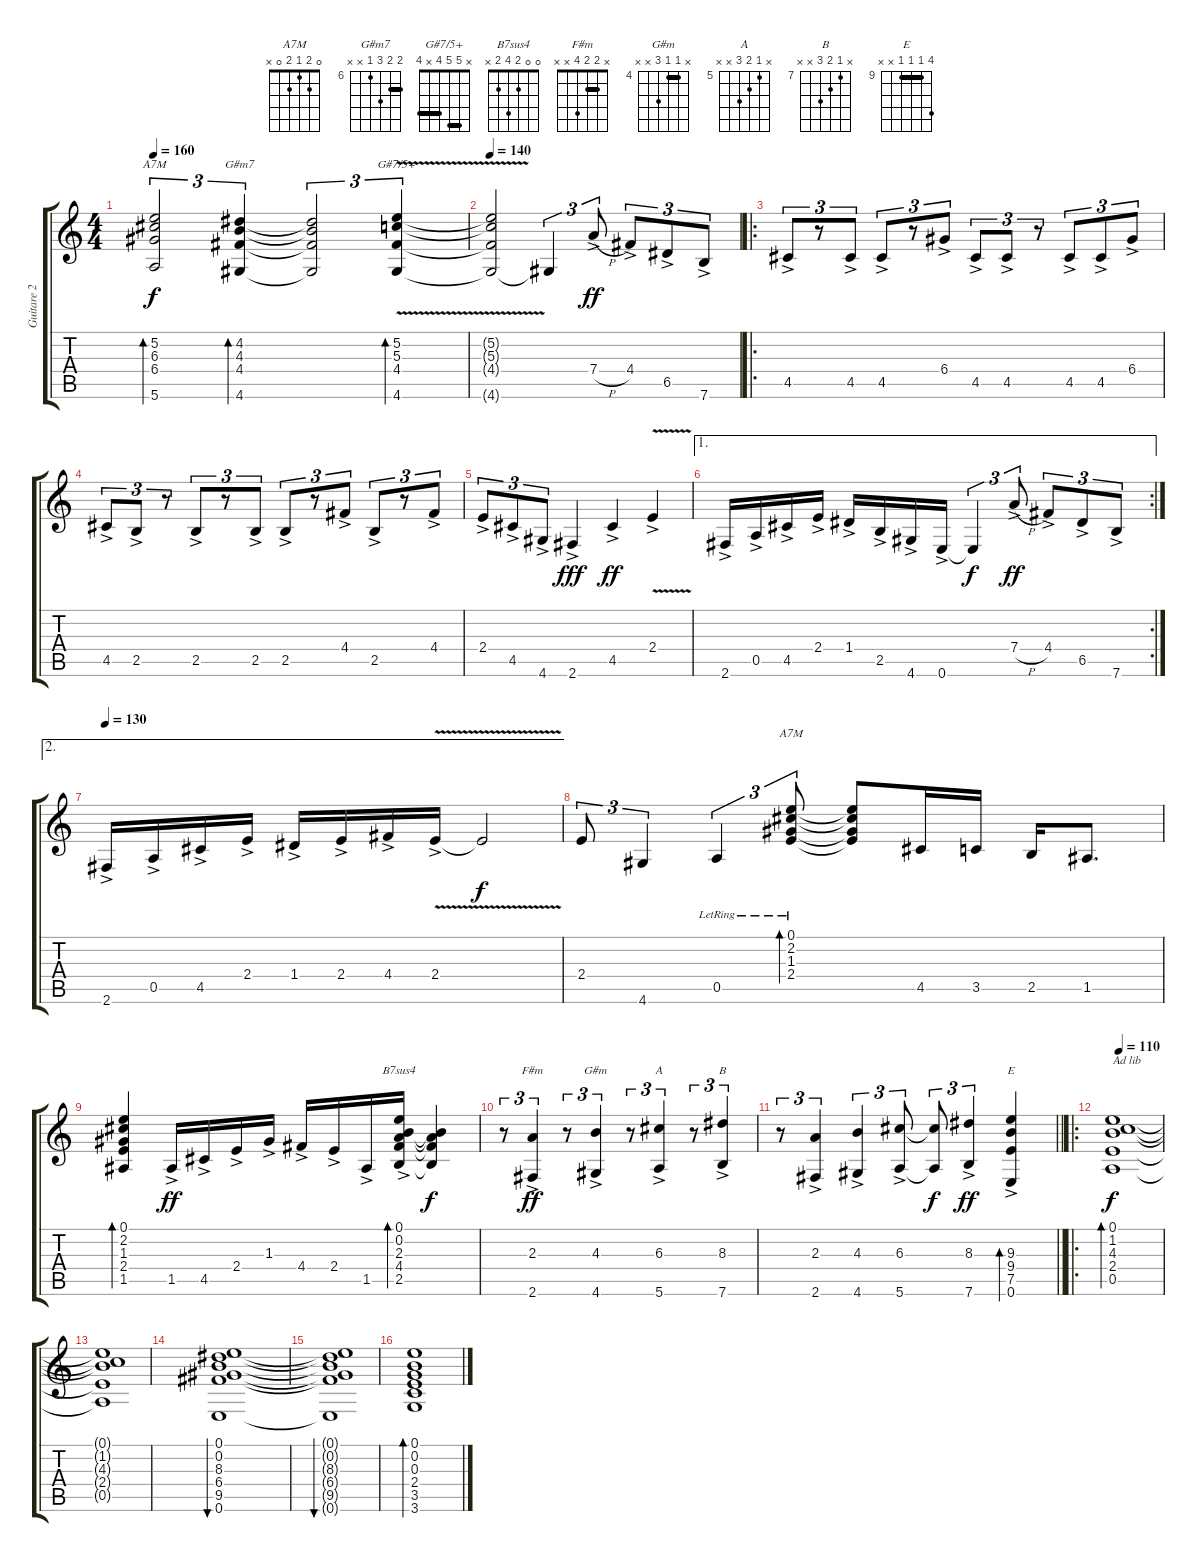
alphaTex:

\track ("Guitare 2" "Guitare 2") {instrument acousticguitarsteel}
\staff {score tabs}
\tuning (E4 B3 G3 D3 A2 E2) {hide}
\chord ("A7M" 9 9 9 7 x x) {firstfret 7 barre 9}
\chord ("G#m7" 7 7 8 6 x x) {firstfret 6 barre 7}
\chord ("G#7/5+" x 5 5 4 x 4) {barre (4 5)}
\chord ("A7M" 0 2 1 2 0 x)
\chord ("B7sus4" 0 0 2 4 2 x)
\chord ("F#m" x 2 2 4 x x) {barre 2}
\chord ("G#m" x 4 4 6 x x) {firstfret 4 barre 4}
\chord ("A" x 5 6 7 x x) {firstfret 5}
\chord ("B" x 7 8 9 x x) {firstfret 7}
\chord ("E" 12 9 9 9 x x) {firstfret 9 barre 9}
\ts (4 4)
\tempo 160
\clef g2
\ks c
(5.2 6.3 6.4 5.6).2{tu (3 2) bd 240 ch "A7M" dy f} (4.2 4.3 4.4 4.6).4{tu (3 2) bd 240 ch "G#m7"} (4.2{t} 4.3{t} 4.4{t} 4.6{t}).2{tu (3 2)} (5.2 5.3 4.4 4.6{v}).4{tu (3 2) bd 480 ch "G#7/5+"} |
\tempo 140
(5.2{t} 5.3{t} 4.4{t} 4.6{t}).2 4.6{t}.4{tu (3 2)} 7.4{h ac}.8{tu (3 2) dy ff} 4.4{ac}.8{tu (3 2)} 6.5{ac}.8{tu (3 2)} 7.6{ac}.8{tu (3 2)} |
\ro
4.5{ac}.8{tu (3 2)} r.8{tu (3 2)} 4.5{ac}.8{tu (3 2)} 4.5{ac}.8{tu (3 2)} r.8{tu (3 2)} 6.4{ac}.8{tu (3 2)} 4.5{ac}.8{tu (3 2)} 4.5{ac}.8{tu (3 2)} r.8{tu (3 2)} 4.5{ac}.8{tu (3 2)} 4.5{ac}.8{tu (3 2)} 6.4{ac}.8{tu (3 2)} |
4.5{ac}.8{tu (3 2)} 2.5{ac}.8{tu (3 2)} r.8{tu (3 2)} 2.5{ac}.8{tu (3 2)} r.8{tu (3 2)} 2.5{ac}.8{tu (3 2)} 2.5{ac}.8{tu (3 2)} r.8{tu (3 2)} 4.4{ac}.8{tu (3 2)} 2.5{ac}.8{tu (3 2)} r.8{tu (3 2)} 4.4{ac}.8{tu (3 2)} |
2.4{ac}.8{tu (3 2)} 4.5{ac}.8{tu (3 2)} 4.6{ac}.8{tu (3 2)} 2.6{ac}.4{dy fff} 4.5{ac}.4{dy ff} 2.4{v ac}.4 |
\ae 1
\rc 2
2.6{ac}.16 0.5{ac}.16 4.5{ac}.16 2.4{ac}.16 1.4{ac}.16 2.5{ac}.16 4.6{ac}.16 0.6{ac}.16 0.6{t}.4{tu (3 2) dy f} 7.4{h ac}.8{tu (3 2) dy ff} 4.4{ac}.8{tu (3 2)} 6.5{ac}.8{tu (3 2)} 7.6{ac}.8{tu (3 2)} |
\ae 2
\tempo 130
2.6{ac}.16 0.5{ac}.16 4.5{ac}.16 2.4{ac}.16 1.4{ac}.16 2.4{ac}.16 4.4{ac}.16 2.4{v ac}.16 2.4{t}.2{dy f} |
2.4.8{tu (3 2)} 4.6.4{tu (3 2)} 0.5{lr}.4{tu (3 2)} (0.1 2.2 1.3 2.4{lr}).8{tu (3 2) bd 240 ch "A7M"} (0.1{t} 2.2{t} 1.3{t} 2.4{t}).8 4.5.16 3.5.16 2.5.16 1.5.8{d} |
(0.1 2.2 1.3 2.4 1.5).4{bd 240} 1.5{ac}.16{dy ff} 4.5{ac}.16 2.4{ac}.16 1.3{ac}.16 4.4{ac}.16 2.4{ac}.16 1.5{ac}.16 (0.1 0.2{ac} 2.3{ac} 4.4{ac} 2.5).16{bd 240 ch "B7sus4"} (0.2{t} 2.3{t} 4.4{t} 2.5{t}).4{dy f} |
r.8{tu (3 2)} (2.3{ac} 2.6{ac}).4{tu (3 2) ch "F#m" dy ff} r.8{tu (3 2)} (4.3{ac} 4.6{ac}).4{tu (3 2) ch "G#m"} r.8{tu (3 2)} (6.3{ac} 5.6{ac}).4{tu (3 2) ch "A"} r.8{tu (3 2)} (8.3{ac} 7.6{ac}).4{tu (3 2) ch "B"} |
\barLineRight lightlight
r.8{tu (3 2)} (2.3{ac} 2.6{ac}).4{tu (3 2)} (4.3{ac} 4.6{ac}).4{tu (3 2)} (6.3{ac} 5.6{ac}).8{tu (3 2)} (6.3{t} 5.6{t}).8{tu (3 2) dy f} (8.3{ac} 7.6{ac}).4{tu (3 2) dy ff} (9.3{ac} 9.4{ac} 7.5{ac} 0.6{ac}).4{bd 60 ch "E"} |
\ro
\tempo 110
(0.1 1.2 4.3 2.4 0.5).1{bd 480 txt "Ad lib" dy f} |
(0.1{t} 1.2{t} 4.3{t} 2.4{t} 0.5{t}).1 |
(0.1 0.2 8.3 6.4 9.5 0.6).1{bu 480} |
(0.1{t} 0.2{t} 8.3{t} 6.4{t} 9.5{t} 0.6{t}).1{bu 480} |
(0.1 0.2 0.3 2.4 3.5 3.6).1{bd 480}
